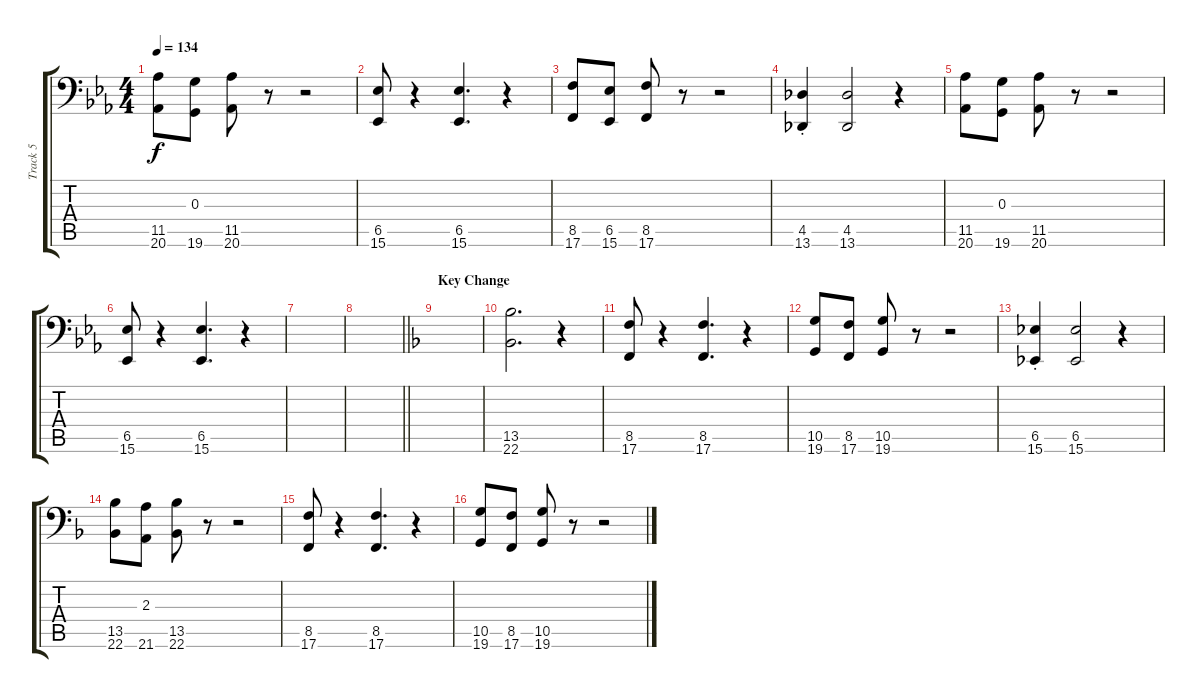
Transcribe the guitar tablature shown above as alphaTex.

\track ("Track 5" "Track 5") {instrument synthbass2}
\staff {score tabs}
\tuning (E3 B2 G2 D2 A1 C0) {hide}
\ts (4 4)
\tempo 134
\clef f4
\ks eb
(11.5 20.6).8{dy f} (0.3 19.6).8 (11.5 20.6).8 r.8 r.2 |
(6.5 15.6).8 r.4 (6.5 15.6).4{d} r.4 |
(8.5 17.6).8 (6.5 15.6).8 (8.5 17.6).8 r.8 r.2 |
(4.5{st} 13.6{st}).4 (4.5 13.6).2 r.4 |
(11.5 20.6).8 (0.3 19.6).8 (11.5 20.6).8 r.8 r.2 |
(6.5 15.6).8 r.4 (6.5 15.6).4{d} r.4 |
|
\barLineRight lightlight
|
\section ("" "Key Change")
\ks f
|
(13.5 22.6).2{d} r.4 |
(8.5 17.6).8 r.4 (8.5 17.6).4{d} r.4 |
(10.5 19.6).8 (8.5 17.6).8 (10.5 19.6).8 r.8 r.2 |
(6.5{st} 15.6{st}).4 (6.5 15.6).2 r.4 |
(13.5 22.6).8 (2.3 21.6).8 (13.5 22.6).8 r.8 r.2 |
(8.5 17.6).8 r.4 (8.5 17.6).4{d} r.4 |
(10.5 19.6).8 (8.5 17.6).8 (10.5 19.6).8 r.8 r.2
